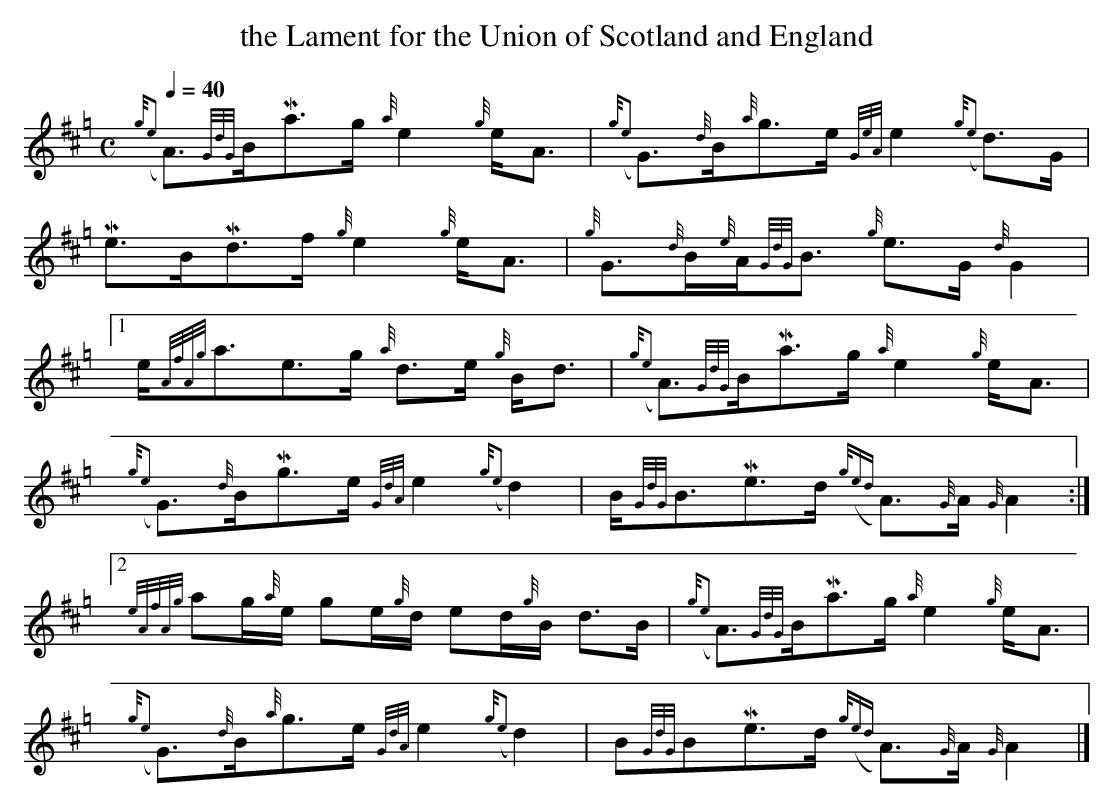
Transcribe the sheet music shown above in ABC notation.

X:1
T: the Lament for the Union of Scotland and England
M:C
L:1/8
Q:1/4=40 % guess
K:Hp
    {g(e4}A>){GdG}BMa>g     {a}e2        {g}e<A |\
    {g(e4}G>){d}B{a}g>e   {GeA}e2     {g(e4}d>)G|\
         Me>BMd>f           {g}e2        {g}e<A |\
       {g}G>{d}B{e}A<{GdG}B {g}e>G       {d}G2  |
[1        e<{AfAg}ae>g      {a}d>e       {g}B<d |\
    {g(e4}A>){GdG}BMa>g     {a}e2        {g}e<A |\
    {g(e4}G>){d}BMg>e     {GdA}e2     {g(e4}d2) |\
          B<{GdG}BMe>d {g(e2d2}A>){G}A   {G}A2 :|
[2 {eAfAg}ag/{a}e/ ge/{g}d/    ed/{g}B/     d>B |\
    {g(e4}A>){GdG}BMa>g     {a}e2        {g}e<A |\
    {g(e4}G>){d}B{a}g>e   {GdA}e2     {g(e4}d2) |\
          B{GdG}BMe>d  {g(e2d2}A>){G}A   {G}A2 |]
